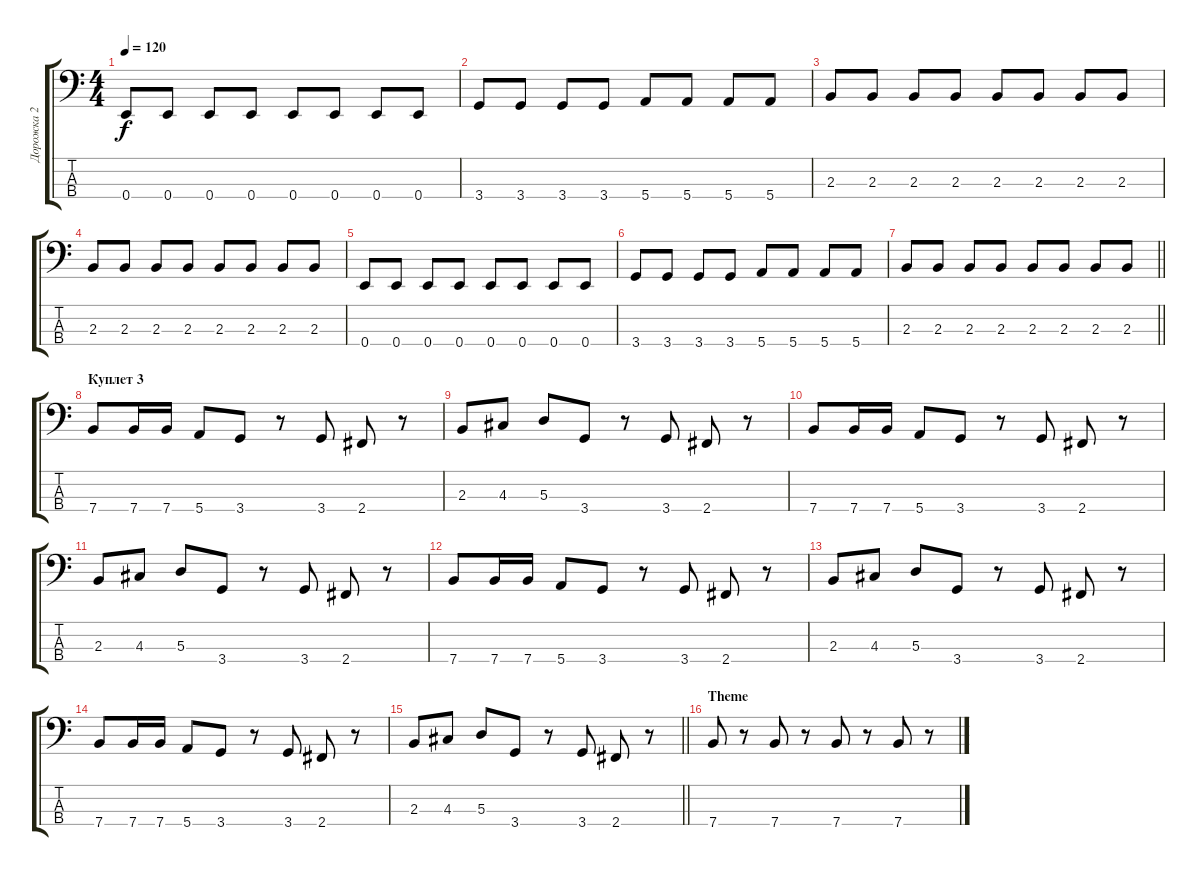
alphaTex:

\track ("Дорожка 2" "Дорожка 2") {instrument electricbassfinger}
\staff {score tabs}
\tuning (G2 D2 A1 E1) {hide}
\ts (4 4)
\tempo 120
\clef f4
\ks c
0.4.8{dy f} 0.4.8 0.4.8 0.4.8 0.4.8 0.4.8 0.4.8 0.4.8 |
3.4.8 3.4.8 3.4.8 3.4.8 5.4.8 5.4.8 5.4.8 5.4.8 |
2.3.8 2.3.8 2.3.8 2.3.8 2.3.8 2.3.8 2.3.8 2.3.8 |
2.3.8 2.3.8 2.3.8 2.3.8 2.3.8 2.3.8 2.3.8 2.3.8 |
0.4.8 0.4.8 0.4.8 0.4.8 0.4.8 0.4.8 0.4.8 0.4.8 |
3.4.8 3.4.8 3.4.8 3.4.8 5.4.8 5.4.8 5.4.8 5.4.8 |
\barLineRight lightlight
2.3.8 2.3.8 2.3.8 2.3.8 2.3.8 2.3.8 2.3.8 2.3.8 |
\section ("" "Куплет 3")
7.4.8 7.4.16 7.4.16 5.4.8 3.4.8 r.8 3.4.8 2.4.8 r.8 |
2.3.8 4.3.8 5.3.8 3.4.8 r.8 3.4.8 2.4.8 r.8 |
7.4.8 7.4.16 7.4.16 5.4.8 3.4.8 r.8 3.4.8 2.4.8 r.8 |
2.3.8 4.3.8 5.3.8 3.4.8 r.8 3.4.8 2.4.8 r.8 |
7.4.8 7.4.16 7.4.16 5.4.8 3.4.8 r.8 3.4.8 2.4.8 r.8 |
2.3.8 4.3.8 5.3.8 3.4.8 r.8 3.4.8 2.4.8 r.8 |
7.4.8 7.4.16 7.4.16 5.4.8 3.4.8 r.8 3.4.8 2.4.8 r.8 |
\barLineRight lightlight
2.3.8 4.3.8 5.3.8 3.4.8 r.8 3.4.8 2.4.8 r.8 |
\section ("" "Theme")
7.4.8 r.8 7.4.8 r.8 7.4.8 r.8 7.4.8 r.8
